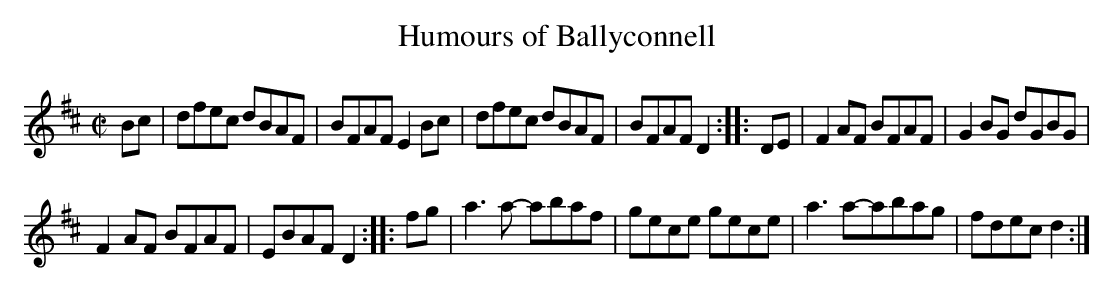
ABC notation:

X:1
T:Humours of Ballyconnell
M:C|
L:1/8
K:D
Bc|dfec dBAF|BFAF E2Bc|dfec dBAF|BFAF D2:|:DE|F2AF BFAF|G2BG dGBG|
F2AF BFAF|EBAF D2:|:fg|a3a- abaf|gece gece|a3a-abag|fdec d2:|
